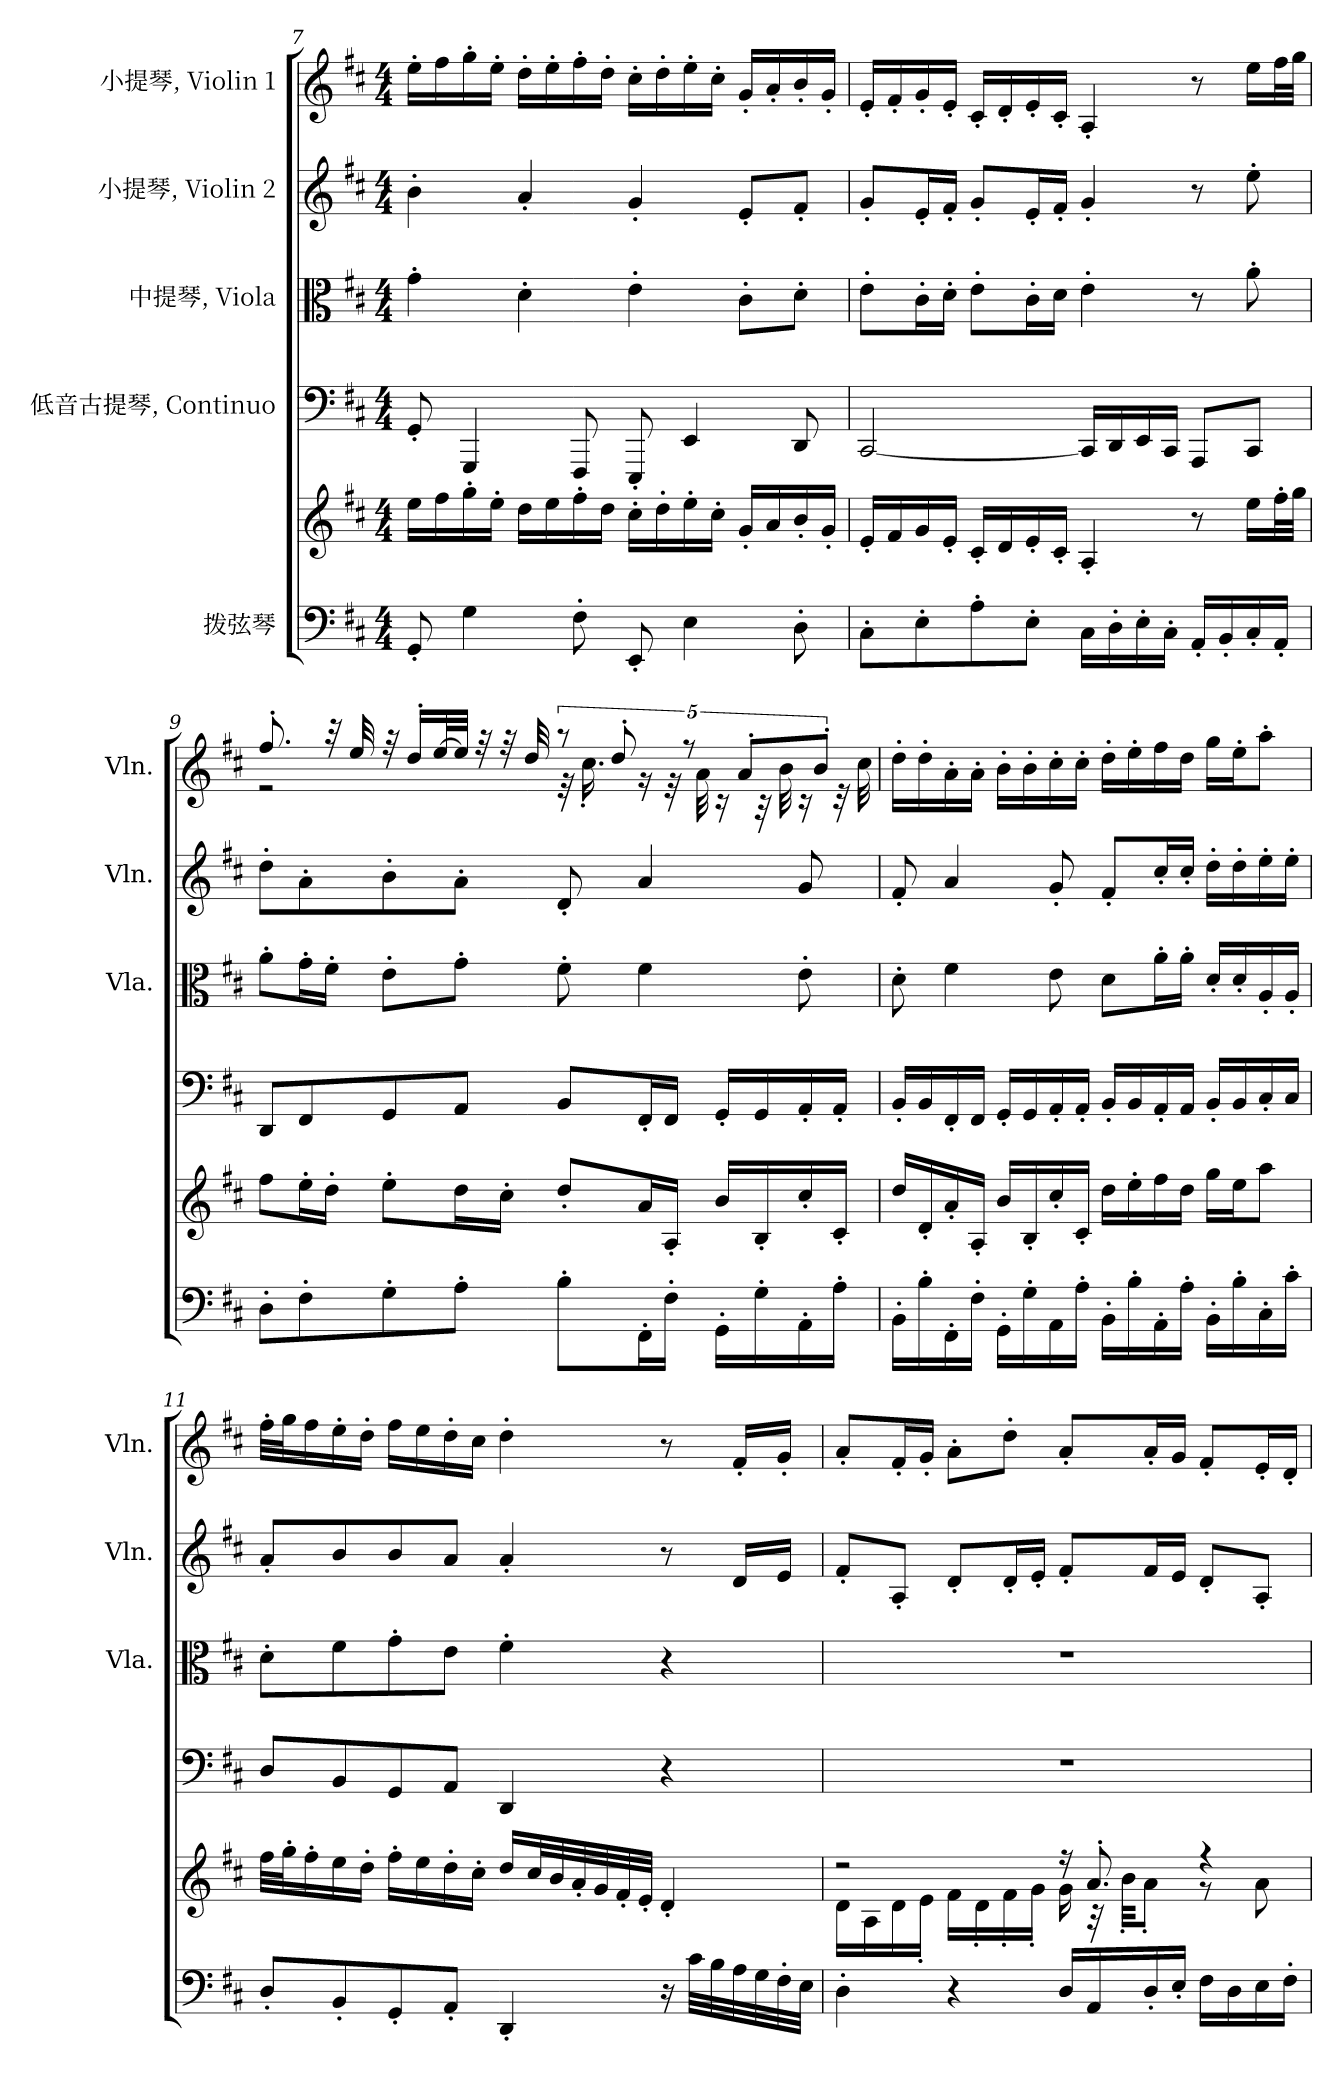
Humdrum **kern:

**kern	**kern	**kern	**kern	**kern	**kern
*part5	*part5	*part4	*part3	*part2	*part1
*staff6	*staff5	*staff4	*staff3	*staff2	*staff1
*I"拨弦琴	*	*I"低音古提琴, Continuo	*I"中提琴, Viola	*I"小提琴, Violin 2	*I"小提琴, Violin 1
*	*	*	*I'Vla.	*I'Vln.	*I'Vln.
!!LO:LB:g=z
*clefF4	*clefG2	*clefF4	*clefC3	*clefG2	*clefG2
*k[f#c#]	*k[f#c#]	*k[f#c#]	*k[f#c#]	*k[f#c#]	*k[f#c#]
*M4/4	*M4/4	*M4/4	*M4/4	*M4/4	*M4/4
=7	=7	=7	=7	=7	=7
8GG'/	16ee\LL	8GG'/	4g'\	4b'\	16ee'\LL
.	16ff#\	.	.	.	16ff#\
4G\	16gg'\	4GGG/	.	.	16gg'\
.	16ee'\JJ	.	.	.	16ee'\JJ
.	16dd\LL	.	4d'\	4a'/	16dd'\LL
.	16ee\	.	.	.	16ee'\
8F#'\	16ff#'\	8FFF#/	.	.	16ff#'\
.	16dd\JJ	.	.	.	16dd'\JJ
8EE'/	16cc#'\LL	8EEE'/	4e'\	4g'/	16cc#'\LL
.	16dd'\	.	.	.	16dd'\
4E\	16ee'\	4EE/	.	.	16ee'\
.	16cc#'\JJ	.	.	.	16cc#'\JJ
.	16g'/LL	.	8c#'\L	8e'/L	16g'/LL
.	16a/	.	.	.	16a'/
8D'\	16b'/	8DD/	8d'\J	8f#'/J	16b'/
.	16g'/JJ	.	.	.	16g'/JJ
=8	=8	=8	=8	=8	=8
8C#'\L	16e'/LL	[2CC#/	8e'\L	8g'/L	16e'/LL
.	16f#/	.	.	.	16f#'/
8E'\	16g/	.	16c#'\L	16e'/L	16g'/
.	16e'/JJ	.	16d'\JJ	16f#'/JJ	16e'/JJ
8A'\	16c#'/LL	.	8e'\L	8g'/L	16c#'/LL
.	16d/	.	.	.	16d'/
8E'\J	16e'/	.	16c#'\L	16e'/L	16e'/
.	16c#'/JJ	.	16d\JJ	16f#'/JJ	16c#'/JJ
16C#\LL	4A'/	16CC#/LL]	4e'\	4g'/	4A'/
16D'\	.	16DD/	.	.	.
16E'\	.	16EE/	.	.	.
16C#'\JJ	.	16CC#/JJ	.	.	.
16AA'/LL	8r	8AAA/L	8r	8r	8r
16BB'/	.	.	.	.	.
16C#'/	16ee\LL	8CC#/J	8a'\	8ee'\	16ee\LL
16AA'/JJ	32ff#'\L	.	.	.	32ff#\L
.	32gg\JJJ	.	.	.	32gg\JJJ
!!LO:PB:g=z
=9	=9	=9	=9	=9	=9
*	*	*	*	*	*^
8D'\L	8ff#\L	8DD/L	8a'\L	8dd'\L	8.ff#'/	2r
8F#'\	16ee'\L	8FF#/	16g'\L	8a'\	.	.
.	16dd'\JJ	.	16f#'\JJ	.	32r	.
.	.	.	.	.	32ee/	.
8G'\	8ee'\L	8GG/	8e'\L	8b'\	32r	.
.	.	.	.	.	16dd'/LL	.
.	.	.	.	.	[32ee/L	.
8A'\J	16dd\L	8AA/J	8g'\J	8a'\J	32ee/JJJ]	.
.	.	.	.	.	32r	.
.	16cc#'\JJ	.	.	.	32r	.
.	.	.	.	.	32dd/	.
8B'\L	8dd'/L	8BB/L	8f#'\	8d'/	10r	32r
.	.	.	.	.	.	16.cc#'\
.	.	.	.	.	10dd'/	.
16FF#'\L	16a/L	16FF#'/L	4f#\	4a/	.	16r
16F#'\JJ	16A'/JJ	16FF#/JJ	.	.	.	32r
.	.	.	.	.	10r	.
.	.	.	.	.	.	32a\
16GG'\LL	16b/LL	16GG'/LL	.	.	.	16r
.	.	.	.	.	10a'/L	.
16G'\	16B'/	16GG/	.	.	.	32r
.	.	.	.	.	.	32b\
16AA'\	16cc#'/	16AA'/	8e'\	8g/	.	16r
.	.	.	.	.	10b'/J	.
16A'\JJ	16c#'/JJ	16AA'/JJ	.	.	.	32r
.	.	.	.	.	.	32cc#\
*	*	*	*	*	*v	*v
!!LO:LB:g=z
=10	=10	=10	=10	=10	=10
16BB'\LL	16dd/LL	16BB'/LL	8d'\	8f#'/	16dd'\LL
16B'\	16d'/	16BB/	.	.	16dd'\
16FF#'\	16a'/	16FF#'/	4f#\	4a/	16a'\
16F#'\JJ	16A'/JJ	16FF#/JJ	.	.	16a'\JJ
16GG'\LL	16b/LL	16GG'/LL	.	.	16b'\LL
16G'\	16B'/	16GG/	.	.	16b'\
16AA\	16cc#'/	16AA'/	8e\	8g'/	16cc#'\
16A'\JJ	16c#'/JJ	16AA'/JJ	.	.	16cc#'\JJ
16BB'\LL	16dd\LL	16BB'/LL	8d\L	8f#'/L	16dd'\LL
16B'\	16ee'\	16BB/	.	.	16ee'\
16AA'\	16ff#\	16AA'/	16a'\L	16cc#'/L	16ff#\
16A'\JJ	16dd\JJ	16AA/JJ	16a'\JJ	16cc#'/JJ	16dd\JJ
16BB'\LL	16gg\LL	16BB'/LL	16d'/LL	16dd'\LL	16gg\LL
16B'\	16ee\J	16BB/	16d'/	16dd'\	16ee'\J
16C#'\	8aa\J	16C#'/	16A'/	16ee'\	8aa'\J
16c#'\JJ	.	16C#/JJ	16A'/JJ	16ee'\JJ	.
=11	=11	=11	=11	=11	=11
8D'/L	32ff#\LLL	8D/L	8d'\L	8a'/L	32ff#'\LLL
.	32gg'\J	.	.	.	32gg\J
.	16ff#'\	.	.	.	16ff#\
8BB'/	16ee\	8BB/	8f#\	8b/	16ee'\
.	16dd'\JJ	.	.	.	16dd'\JJ
8GG'/	16ff#'\LL	8GG/	8g'\	8b/	16ff#\LL
.	16ee\	.	.	.	16ee\
8AA'/J	16dd'\	8AA/J	8e\J	8a/J	16dd'\
.	16cc#'\JJ	.	.	.	16cc#\JJ
4DD'/	16dd/LL	4DD/	4f#'\	4a'/	4dd'\
.	32cc#/L	.	.	.	.
.	32b/	.	.	.	.
.	32a'/	.	.	.	.
.	32g/	.	.	.	.
.	32f#'/	.	.	.	.
.	32e'/JJJ	.	.	.	.
16r	4d'/	4r	4r	8r	8r
32c#\LLL	.	.	.	.	.
32B\	.	.	.	.	.
32A\	.	.	.	16d/LL	16f#'/LL
32G\	.	.	.	.	.
32F#'\	.	.	.	16e/JJ	16g'/JJ
32E\JJJ	.	.	.	.	.
!!LO:PB:g=z
=12	=12	=12	=12	=12	=12
*	*^	*	*	*	*
4D'\	2r	16d\LL	1r	1r	8f#'/L	8a'/L
.	.	16A\	.	.	.	.
.	.	16d\	.	.	8A'/J	16f#'/L
.	.	16e'\JJ	.	.	.	16g'/JJ
4r	.	16f#\LL	.	.	8d'/L	8a'\L
.	.	16d'\	.	.	.	.
.	.	16f#'\	.	.	16d'/L	8dd'\J
.	.	16g'\JJ	.	.	16e'/JJ	.
16D/LL	16r	16g\	.	.	8f#'/L	8a'/L
16AA/	8.a'/	32r	.	.	.	.
.	.	32b'\KKL	.	.	.	.
16D'/	.	8a'\J	.	.	16f#/L	16a'/L
16E'/JJ	.	.	.	.	16e/JJ	16g/JJ
16F#\LL	4r	8r	.	.	8d'/L	8f#'/L
16D\	.	.	.	.	.	.
16E\	.	8a\	.	.	8A'/J	16e'/L
16F#'\JJ	.	.	.	.	.	16d'/JJ
*	*v	*v	*	*	*	*
=	=	=	=	=	=
*-	*-	*-	*-	*-	*-
